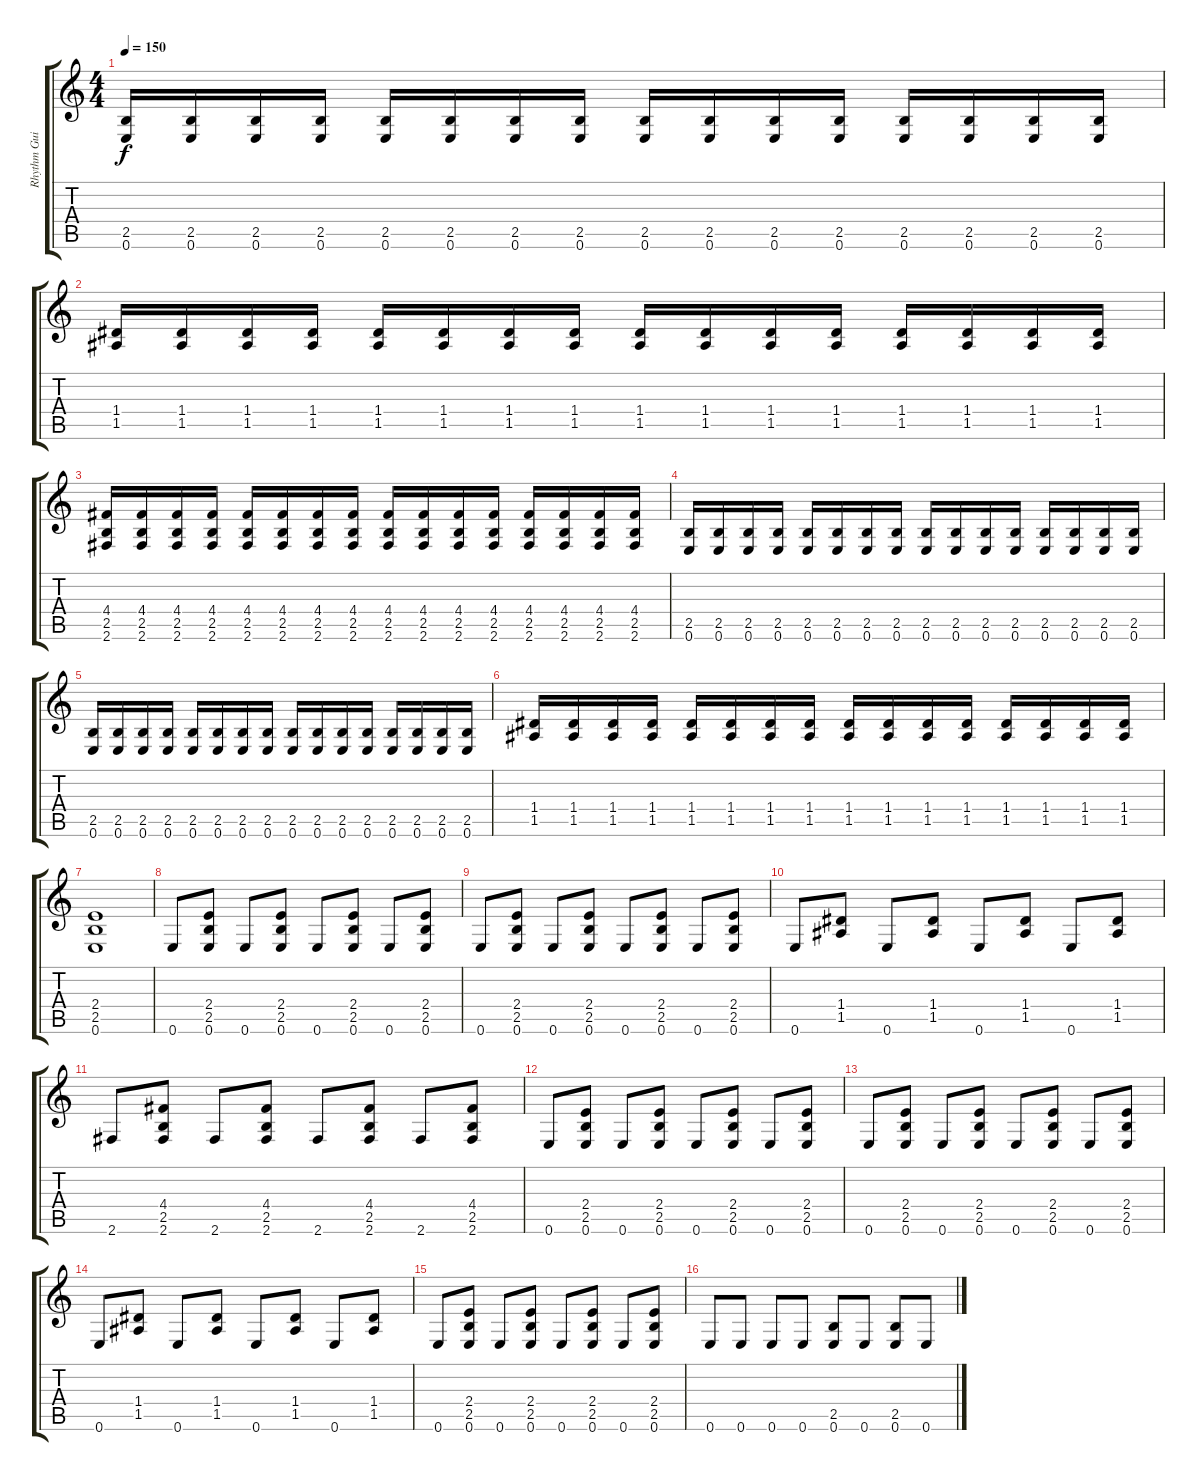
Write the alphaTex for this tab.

\track ("Rhythm Guitar" "Rhythm Gui") {instrument distortionguitar}
\staff {score tabs}
\tuning (E4 B3 G3 D3 A2 E2) {hide}
\ts (4 4)
\tempo 150
\clef g2
\ks c
(2.5 0.6).16{dy f} (2.5 0.6).16 (2.5 0.6).16 (2.5 0.6).16 (2.5 0.6).16 (2.5 0.6).16 (2.5 0.6).16 (2.5 0.6).16 (2.5 0.6).16 (2.5 0.6).16 (2.5 0.6).16 (2.5 0.6).16 (2.5 0.6).16 (2.5 0.6).16 (2.5 0.6).16 (2.5 0.6).16 |
(1.4 1.5).16 (1.4 1.5).16 (1.4 1.5).16 (1.4 1.5).16 (1.4 1.5).16 (1.4 1.5).16 (1.4 1.5).16 (1.4 1.5).16 (1.4 1.5).16 (1.4 1.5).16 (1.4 1.5).16 (1.4 1.5).16 (1.4 1.5).16 (1.4 1.5).16 (1.4 1.5).16 (1.4 1.5).16 |
(4.4 2.5 2.6).16 (4.4 2.5 2.6).16 (4.4 2.5 2.6).16 (4.4 2.5 2.6).16 (4.4 2.5 2.6).16 (4.4 2.5 2.6).16 (4.4 2.5 2.6).16 (4.4 2.5 2.6).16 (4.4 2.5 2.6).16 (4.4 2.5 2.6).16 (4.4 2.5 2.6).16 (4.4 2.5 2.6).16 (4.4 2.5 2.6).16 (4.4 2.5 2.6).16 (4.4 2.5 2.6).16 (4.4 2.5 2.6).16 |
(2.5 0.6).16 (2.5 0.6).16 (2.5 0.6).16 (2.5 0.6).16 (2.5 0.6).16 (2.5 0.6).16 (2.5 0.6).16 (2.5 0.6).16 (2.5 0.6).16 (2.5 0.6).16 (2.5 0.6).16 (2.5 0.6).16 (2.5 0.6).16 (2.5 0.6).16 (2.5 0.6).16 (2.5 0.6).16 |
(2.5 0.6).16 (2.5 0.6).16 (2.5 0.6).16 (2.5 0.6).16 (2.5 0.6).16 (2.5 0.6).16 (2.5 0.6).16 (2.5 0.6).16 (2.5 0.6).16 (2.5 0.6).16 (2.5 0.6).16 (2.5 0.6).16 (2.5 0.6).16 (2.5 0.6).16 (2.5 0.6).16 (2.5 0.6).16 |
(1.4 1.5).16 (1.4 1.5).16 (1.4 1.5).16 (1.4 1.5).16 (1.4 1.5).16 (1.4 1.5).16 (1.4 1.5).16 (1.4 1.5).16 (1.4 1.5).16 (1.4 1.5).16 (1.4 1.5).16 (1.4 1.5).16 (1.4 1.5).16 (1.4 1.5).16 (1.4 1.5).16 (1.4 1.5).16 |
(2.4 2.5 0.6).1 |
0.6.8 (2.4 2.5 0.6).8 0.6.8 (2.4 2.5 0.6).8 0.6.8 (2.4 2.5 0.6).8 0.6.8 (2.4 2.5 0.6).8 |
0.6.8 (2.4 2.5 0.6).8 0.6.8 (2.4 2.5 0.6).8 0.6.8 (2.4 2.5 0.6).8 0.6.8 (2.4 2.5 0.6).8 |
0.6.8 (1.4 1.5).8 0.6.8 (1.4 1.5).8 0.6.8 (1.4 1.5).8 0.6.8 (1.4 1.5).8 |
2.6.8 (4.4 2.5 2.6).8 2.6.8 (4.4 2.5 2.6).8 2.6.8 (4.4 2.5 2.6).8 2.6.8 (4.4 2.5 2.6).8 |
0.6.8 (2.4 2.5 0.6).8 0.6.8 (2.4 2.5 0.6).8 0.6.8 (2.4 2.5 0.6).8 0.6.8 (2.4 2.5 0.6).8 |
0.6.8 (2.4 2.5 0.6).8 0.6.8 (2.4 2.5 0.6).8 0.6.8 (2.4 2.5 0.6).8 0.6.8 (2.4 2.5 0.6).8 |
0.6.8 (1.4 1.5).8 0.6.8 (1.4 1.5).8 0.6.8 (1.4 1.5).8 0.6.8 (1.4 1.5).8 |
0.6.8 (2.4 2.5 0.6).8 0.6.8 (2.4 2.5 0.6).8 0.6.8 (2.4 2.5 0.6).8 0.6.8 (2.4 2.5 0.6).8 |
0.6.8 0.6.8 0.6.8 0.6.8 (2.5 0.6).8 0.6.8 (2.5 0.6).8 0.6.8
